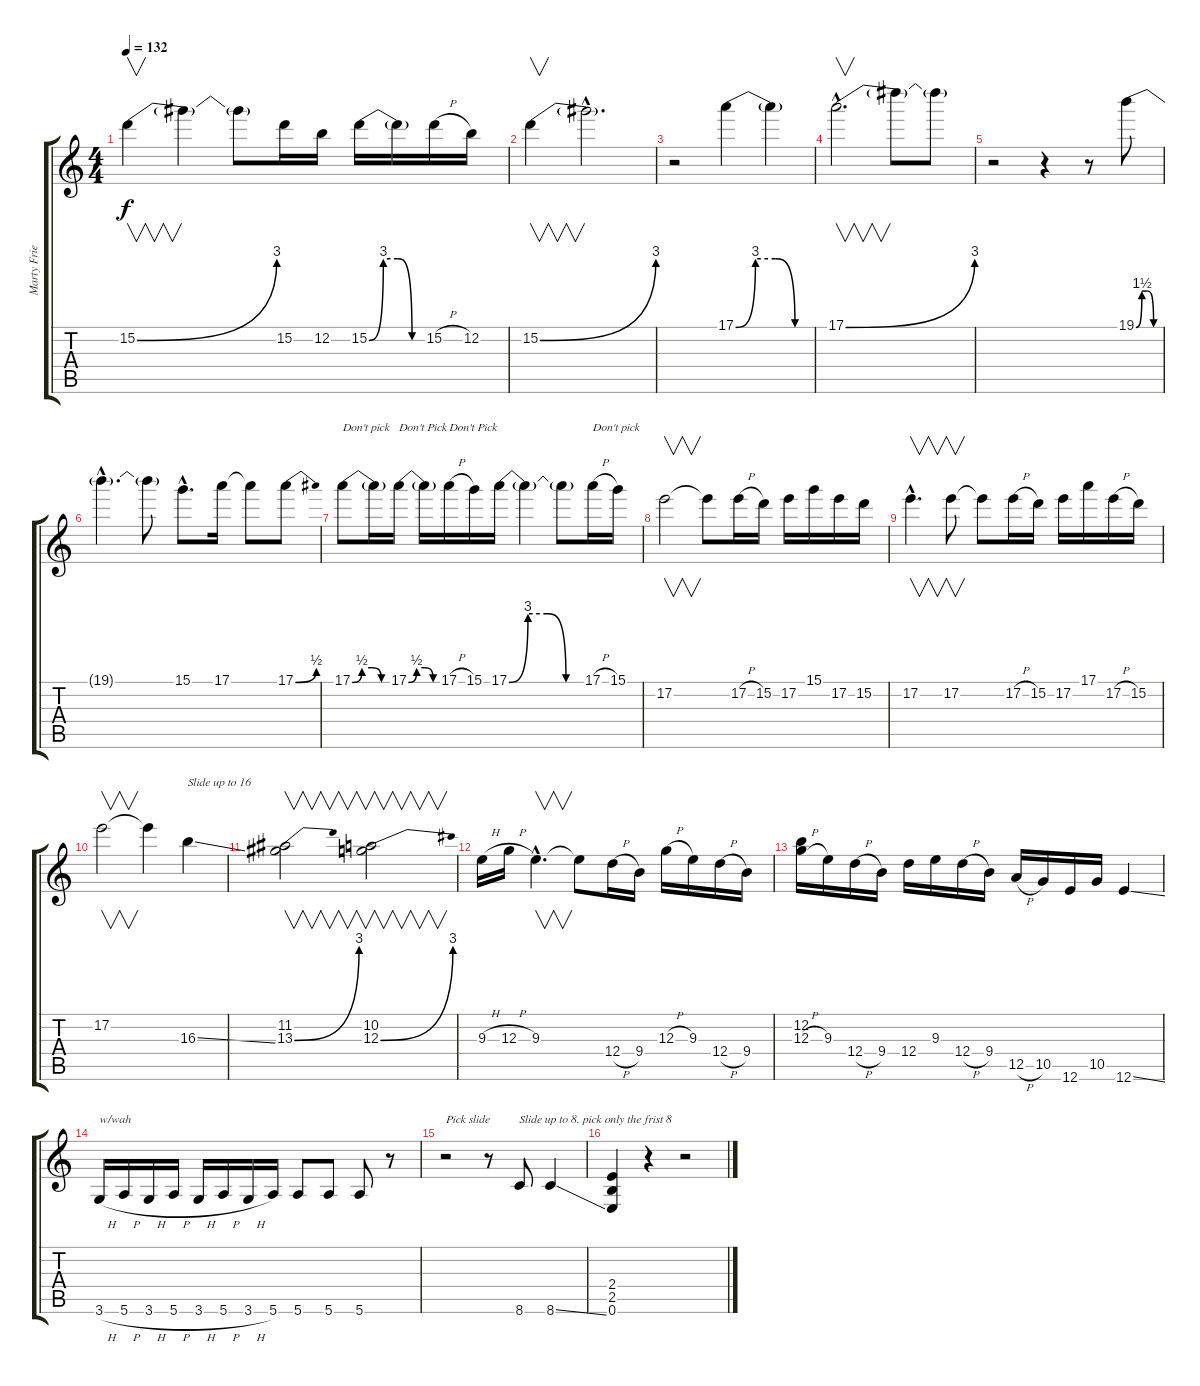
\track ("Marty Friedman (Disto Gtr)" "Marty Frie") {instrument distortionguitar}
\staff {score tabs}
\tuning (E4 B3 G3 D3 A2 E2) {hide}
\ts (4 4)
\tempo 132
\clef g2
\ks c
15.2{be (bend 0 0 60 12)}.4{v dy f} 15.2{t}.4 15.2{t}.8 15.2.16 12.2.16 15.2{be (custom 0 0 15 12 30 12 45 0 60 0)}.16 15.2{t}.16 15.2{h}.16 12.2.16 |
15.2{be (bend 0 0 60 12)}.4{v} 15.2{hac t}.2{d} |
r.2 17.1{be (custom 0 0 15 12 30 12 45 0 60 0)}.4 17.1{t}.4 |
17.1{be (bend 0 0 60 12) hac}.2{v d} 17.1{t}.8 17.1{t}.8 |
r.2 r.4 r.8 19.1{be (custom 0 0 15 6 30 6 45 0 60 0)}.8 |
19.1{hac t}.4{d} 19.1{t}.8 15.1{hac}.8{d} 17.1.16 17.1{t}.8 17.1{be (bend 0 0 60 2)}.8 |
17.1{be (custom 0 0 15 2 30 2 45 0 60 0)}.8{txt "Don't pick"} 17.1{t}.16 17.1{be (custom 0 0 15 2 30 2 45 0 60 0)}.16{txt "Don't Pick"} 17.1{t}.16 17.1{h}.16{txt "Don't Pick"} 15.1.16 17.1{be (custom 0 0 15 12 30 12 45 0 60 0)}.16 17.1{t}.4 17.1{t}.8 17.1{h}.16{txt "Don't pick"} 15.1.16 |
17.2.2{v} 17.2{t}.8 17.2{h}.16 15.2.16 17.2.16 15.1.16 17.2.16 15.2.16 |
17.2{hac}.4{v d} 17.2.8{v} 17.2{t}.8 17.2{h}.16 15.2.16 17.2.16 17.1.16 17.2{h}.16 15.2.16 |
17.2.2{v} 17.2{t}.4 16.3{ss}.4{txt "Slide up to 16"} |
(11.2 13.3{be (bend 0 0 60 12)}).2{v} (10.2 12.3{be (bend 0 0 60 12)}).2{v} |
9.3{h}.16 12.3{h}.16 9.3{hac}.4{v d} 9.3{t}.8 12.4{h}.16 9.4.16 12.3{h}.16 9.3.16 12.4{h}.16 9.4.16 |
(12.2 12.3{h}).16 9.3.16 12.4{h}.16 9.4.16 12.4.16 9.3.16 12.4{h}.16 9.4.16 12.5{h}.16 10.5.16 12.6.16 10.5.16 12.6{ss}.4 |
3.6{h}.16{txt "w/wah"} 5.6{h}.16 3.6{h}.16 5.6{h}.16 3.6{h}.16 5.6{h}.16 3.6{h}.16 5.6.16 5.6.8 5.6.8 5.6.8 r.8 |
r.2{txt "Pick slide"} r.8 8.6.8{txt "Slide up to 8. pick only the frist 8"} 8.6{ss}.4 |
(2.4 2.5 0.6).4 r.4 r.2
